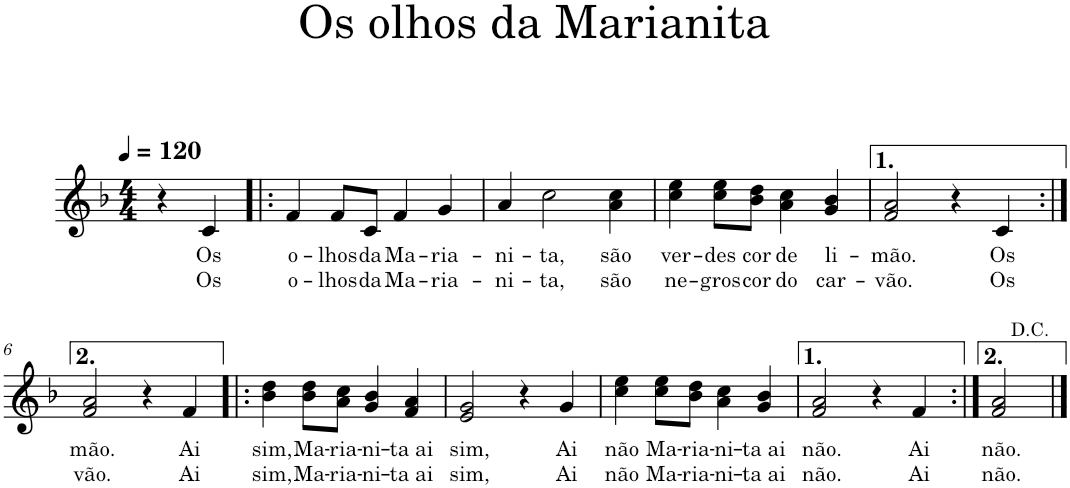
**kern	**text	**text
*part1	*part1	*part1
*staff1	*staff1	*staff1
*I"Voice, Voice	*	*
*I'Vo.	*	*
*clefG2	*	*
*k[b-]	*	*
*M4/4	*	*
*MM120	*	*
=1	=1	=1
4r	.	.
!	!LO:LY:b	!LO:LY:b
4c/	Os	Os
=2!|:	=2!|:	=2!|:
!	!LO:LY:b	!LO:LY:b
4f/	o-	o-
!	!LO:LY:b	!LO:LY:b
8f/L	-lhos	-lhos
!	!LO:LY:b	!LO:LY:b
8c/J	da	da
!	!LO:LY:b	!LO:LY:b
4f/	Ma-	Ma-
!	!LO:LY:b	!LO:LY:b
4g/	-ria-	-ria-
=3	=3	=3
!	!LO:LY:b	!LO:LY:b
4a/	-ni-	-ni-
!	!LO:LY:b	!LO:LY:b
2cc\	-ta,	-ta,
!	!LO:LY:b	!LO:LY:b
4a\ 4cc\	são	são
=4	=4	=4
!	!LO:LY:b	!LO:LY:b
4cc\ 4ee\	ver-	ne-
!	!LO:LY:b	!LO:LY:b
8cc\ 8ee\L	-des	-gros
!	!LO:LY:b	!LO:LY:b
8b-\ 8dd\J	cor	cor
!	!LO:LY:b	!LO:LY:b
4a\ 4cc\	de	do
!	!LO:LY:b	!LO:LY:b
4g/ 4b-/	li-	car-
=5	=5	=5
!	!LO:LY:b	!LO:LY:b
2f/ 2a/	-mão.	-vão.
4r	.	.
!	!LO:LY:b	!LO:LY:b
4c/	Os	Os
!!LO:LB:g=z
=6:|!	=6:|!	=6:|!
!	!LO:LY:b	!LO:LY:b
2f/ 2a/	mão.	-vão.
4r	.	.
!	!LO:LY:b	!LO:LY:b
4f/	Ai	Ai
=7!|:	=7!|:	=7!|:
!	!LO:LY:b	!LO:LY:b
4b-\ 4dd\	sim,	sim,
!	!LO:LY:b	!LO:LY:b
8b-\ 8dd\L	Ma-	Ma-
!	!LO:LY:b	!LO:LY:b
8a\ 8cc\J	-ria-	-ria-
!	!LO:LY:b	!LO:LY:b
4g/ 4b-/	-ni-	-ni-
!	!LO:LY:b	!LO:LY:b
4f/ 4a/	-ta ai	-ta ai
=8	=8	=8
!	!LO:LY:b	!LO:LY:b
2e/ 2g/	sim,	sim,
4r	.	.
!	!LO:LY:b	!LO:LY:b
4g/	Ai	Ai
=9	=9	=9
!	!LO:LY:b	!LO:LY:b
4cc\ 4ee\	não	não
!	!LO:LY:b	!LO:LY:b
8cc\ 8ee\L	Ma-	Ma-
!	!LO:LY:b	!LO:LY:b
8b-\ 8dd\J	-ria-	-ria-
!	!LO:LY:b	!LO:LY:b
4a\ 4cc\	-ni-	-ni-
!	!LO:LY:b	!LO:LY:b
4g/ 4b-/	-ta ai	-ta ai
=10	=10	=10
!	!LO:LY:b	!LO:LY:b
2f/ 2a/	não.	não.
4r	.	.
!	!LO:LY:b	!LO:LY:b
4f/	Ai	Ai
=11:|!	=11:|!	=11:|!
!	!LO:LY:b	!LO:LY:b
2f/ 2a/	não.	não.
==	==	==
*-	*-	*-
